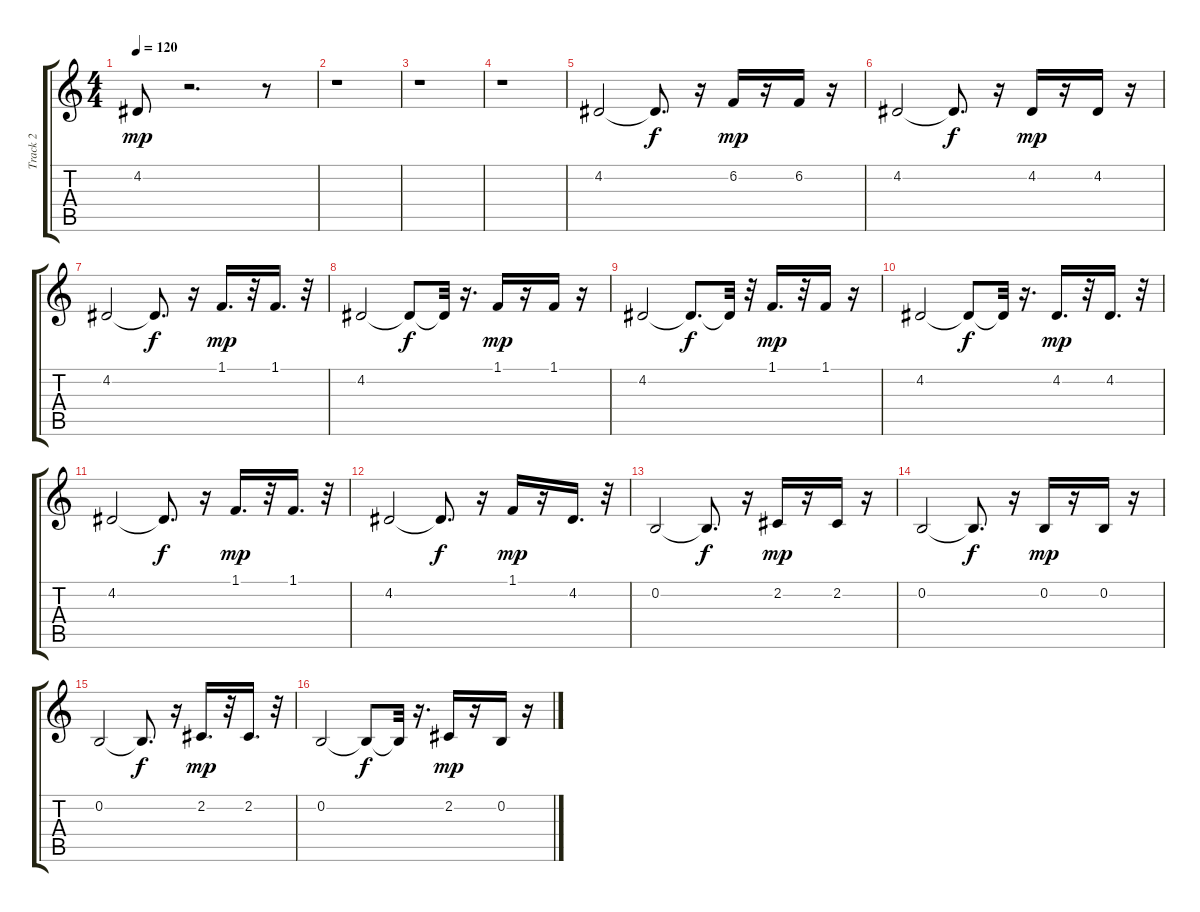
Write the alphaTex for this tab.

\track ("Track 2" "Track 2") {instrument lead1square}
\staff {score tabs}
\tuning (E4 B3 G3 D3 A2 E2) {hide}
\ts (4 4)
\tempo 120
\clef g2
\ks c
4.2.8{dy mp} r.2{d} r.8 |
r.1 |
r.1 |
r.1 |
4.2.2{instrument lead3calliope} 4.2{t}.8{d dy f} r.16 6.2.16{dy mp} r.16 6.2.16 r.16 |
4.2.2 4.2{t}.8{d dy f} r.16 4.2.16{dy mp} r.16 4.2.16 r.16 |
4.2.2 4.2{t}.8{d dy f} r.16 1.1.16{d dy mp} r.32 1.1.16{d} r.32 |
4.2.2 4.2{t}.8{dy f} 4.2{t}.32 r.16{d} 1.1.16{dy mp} r.16 1.1.16 r.16 |
4.2.2 4.2{t}.8{d dy f} 4.2{t}.32 r.32 1.1.16{d dy mp} r.32 1.1.16 r.16 |
4.2.2 4.2{t}.8{dy f} 4.2{t}.32 r.16{d} 4.2.16{d dy mp} r.32 4.2.16{d} r.32 |
4.2.2 4.2{t}.8{d dy f} r.16 1.1.16{d dy mp} r.32 1.1.16{d} r.32 |
4.2.2 4.2{t}.8{d dy f} r.16 1.1.16{dy mp} r.16 4.2.16{d} r.32 |
0.2.2 0.2{t}.8{d dy f} r.16 2.2.16{dy mp} r.16 2.2.16 r.16 |
0.2.2 0.2{t}.8{d dy f} r.16 0.2.16{dy mp} r.16 0.2.16 r.16 |
0.2.2 0.2{t}.8{d dy f} r.16 2.2.16{d dy mp} r.32 2.2.16{d} r.32 |
0.2.2 0.2{t}.8{dy f} 0.2{t}.32 r.16{d} 2.2.16{dy mp} r.16 0.2.16 r.16
